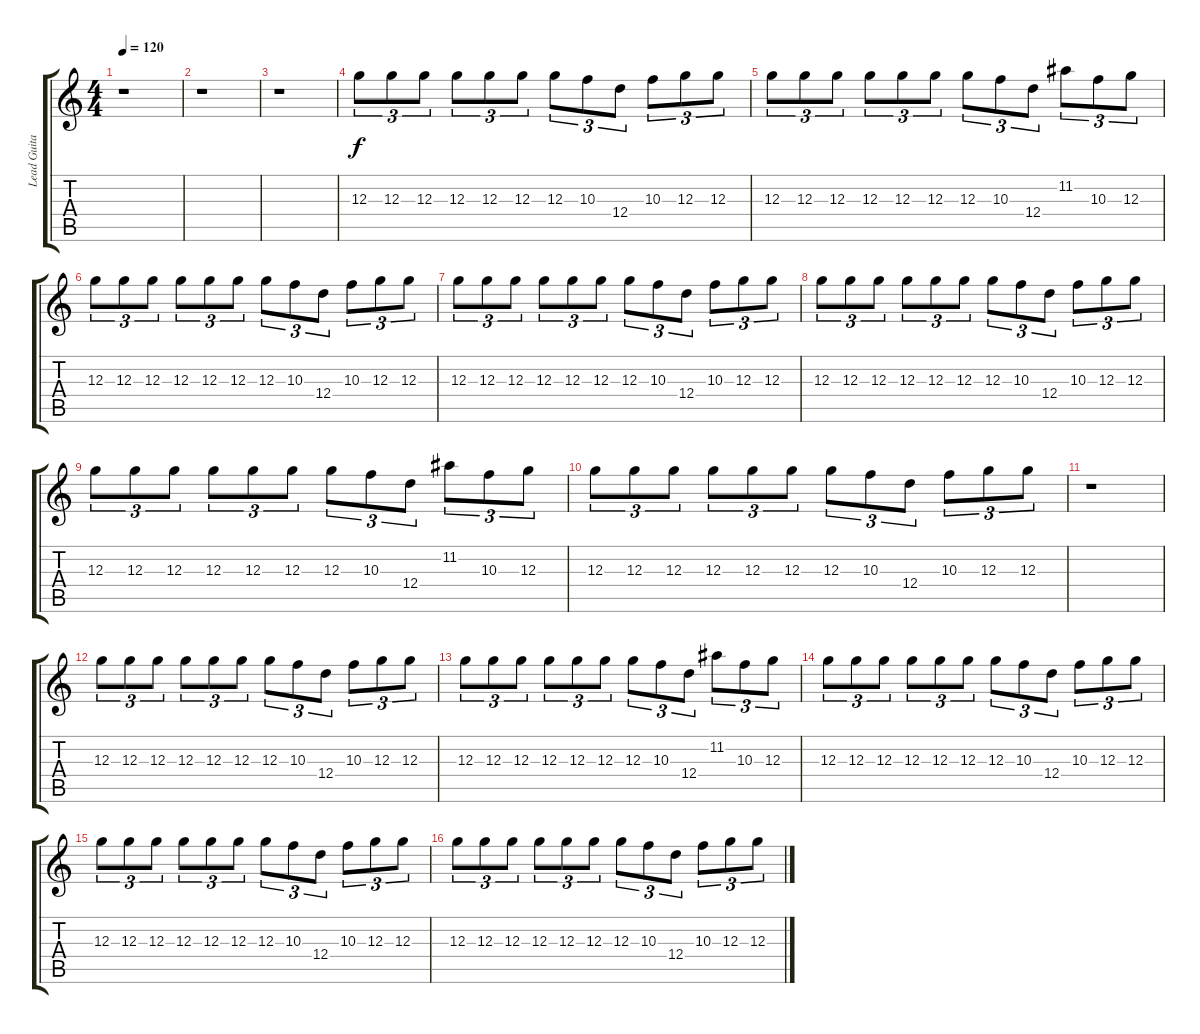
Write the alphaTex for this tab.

\track ("Lead Guitar" "Lead Guita") {instrument distortionguitar}
\staff {score tabs}
\tuning (E4 B3 G3 D3 A2 E2) {hide}
\ts (4 4)
\tempo 120
\clef g2
\ks c
r.1{dy f} |
r.1 |
r.1 |
12.3.8{tu (3 2)} 12.3.8{tu (3 2)} 12.3.8{tu (3 2)} 12.3.8{tu (3 2)} 12.3.8{tu (3 2)} 12.3.8{tu (3 2)} 12.3.8{tu (3 2)} 10.3.8{tu (3 2)} 12.4.8{tu (3 2)} 10.3.8{tu (3 2)} 12.3.8{tu (3 2)} 12.3.8{tu (3 2)} |
12.3.8{tu (3 2)} 12.3.8{tu (3 2)} 12.3.8{tu (3 2)} 12.3.8{tu (3 2)} 12.3.8{tu (3 2)} 12.3.8{tu (3 2)} 12.3.8{tu (3 2)} 10.3.8{tu (3 2)} 12.4.8{tu (3 2)} 11.2.8{tu (3 2)} 10.3.8{tu (3 2)} 12.3.8{tu (3 2)} |
12.3.8{tu (3 2)} 12.3.8{tu (3 2)} 12.3.8{tu (3 2)} 12.3.8{tu (3 2)} 12.3.8{tu (3 2)} 12.3.8{tu (3 2)} 12.3.8{tu (3 2)} 10.3.8{tu (3 2)} 12.4.8{tu (3 2)} 10.3.8{tu (3 2)} 12.3.8{tu (3 2)} 12.3.8{tu (3 2)} |
12.3.8{tu (3 2)} 12.3.8{tu (3 2)} 12.3.8{tu (3 2)} 12.3.8{tu (3 2)} 12.3.8{tu (3 2)} 12.3.8{tu (3 2)} 12.3.8{tu (3 2)} 10.3.8{tu (3 2)} 12.4.8{tu (3 2)} 10.3.8{tu (3 2)} 12.3.8{tu (3 2)} 12.3.8{tu (3 2)} |
12.3.8{tu (3 2)} 12.3.8{tu (3 2)} 12.3.8{tu (3 2)} 12.3.8{tu (3 2)} 12.3.8{tu (3 2)} 12.3.8{tu (3 2)} 12.3.8{tu (3 2)} 10.3.8{tu (3 2)} 12.4.8{tu (3 2)} 10.3.8{tu (3 2)} 12.3.8{tu (3 2)} 12.3.8{tu (3 2)} |
12.3.8{tu (3 2)} 12.3.8{tu (3 2)} 12.3.8{tu (3 2)} 12.3.8{tu (3 2)} 12.3.8{tu (3 2)} 12.3.8{tu (3 2)} 12.3.8{tu (3 2)} 10.3.8{tu (3 2)} 12.4.8{tu (3 2)} 11.2.8{tu (3 2)} 10.3.8{tu (3 2)} 12.3.8{tu (3 2)} |
12.3.8{tu (3 2)} 12.3.8{tu (3 2)} 12.3.8{tu (3 2)} 12.3.8{tu (3 2)} 12.3.8{tu (3 2)} 12.3.8{tu (3 2)} 12.3.8{tu (3 2)} 10.3.8{tu (3 2)} 12.4.8{tu (3 2)} 10.3.8{tu (3 2)} 12.3.8{tu (3 2)} 12.3.8{tu (3 2)} |
r.1 |
12.3.8{tu (3 2)} 12.3.8{tu (3 2)} 12.3.8{tu (3 2)} 12.3.8{tu (3 2)} 12.3.8{tu (3 2)} 12.3.8{tu (3 2)} 12.3.8{tu (3 2)} 10.3.8{tu (3 2)} 12.4.8{tu (3 2)} 10.3.8{tu (3 2)} 12.3.8{tu (3 2)} 12.3.8{tu (3 2)} |
12.3.8{tu (3 2)} 12.3.8{tu (3 2)} 12.3.8{tu (3 2)} 12.3.8{tu (3 2)} 12.3.8{tu (3 2)} 12.3.8{tu (3 2)} 12.3.8{tu (3 2)} 10.3.8{tu (3 2)} 12.4.8{tu (3 2)} 11.2.8{tu (3 2)} 10.3.8{tu (3 2)} 12.3.8{tu (3 2)} |
12.3.8{tu (3 2)} 12.3.8{tu (3 2)} 12.3.8{tu (3 2)} 12.3.8{tu (3 2)} 12.3.8{tu (3 2)} 12.3.8{tu (3 2)} 12.3.8{tu (3 2)} 10.3.8{tu (3 2)} 12.4.8{tu (3 2)} 10.3.8{tu (3 2)} 12.3.8{tu (3 2)} 12.3.8{tu (3 2)} |
12.3.8{tu (3 2)} 12.3.8{tu (3 2)} 12.3.8{tu (3 2)} 12.3.8{tu (3 2)} 12.3.8{tu (3 2)} 12.3.8{tu (3 2)} 12.3.8{tu (3 2)} 10.3.8{tu (3 2)} 12.4.8{tu (3 2)} 10.3.8{tu (3 2)} 12.3.8{tu (3 2)} 12.3.8{tu (3 2)} |
12.3.8{tu (3 2)} 12.3.8{tu (3 2)} 12.3.8{tu (3 2)} 12.3.8{tu (3 2)} 12.3.8{tu (3 2)} 12.3.8{tu (3 2)} 12.3.8{tu (3 2)} 10.3.8{tu (3 2)} 12.4.8{tu (3 2)} 10.3.8{tu (3 2)} 12.3.8{tu (3 2)} 12.3.8{tu (3 2)}
